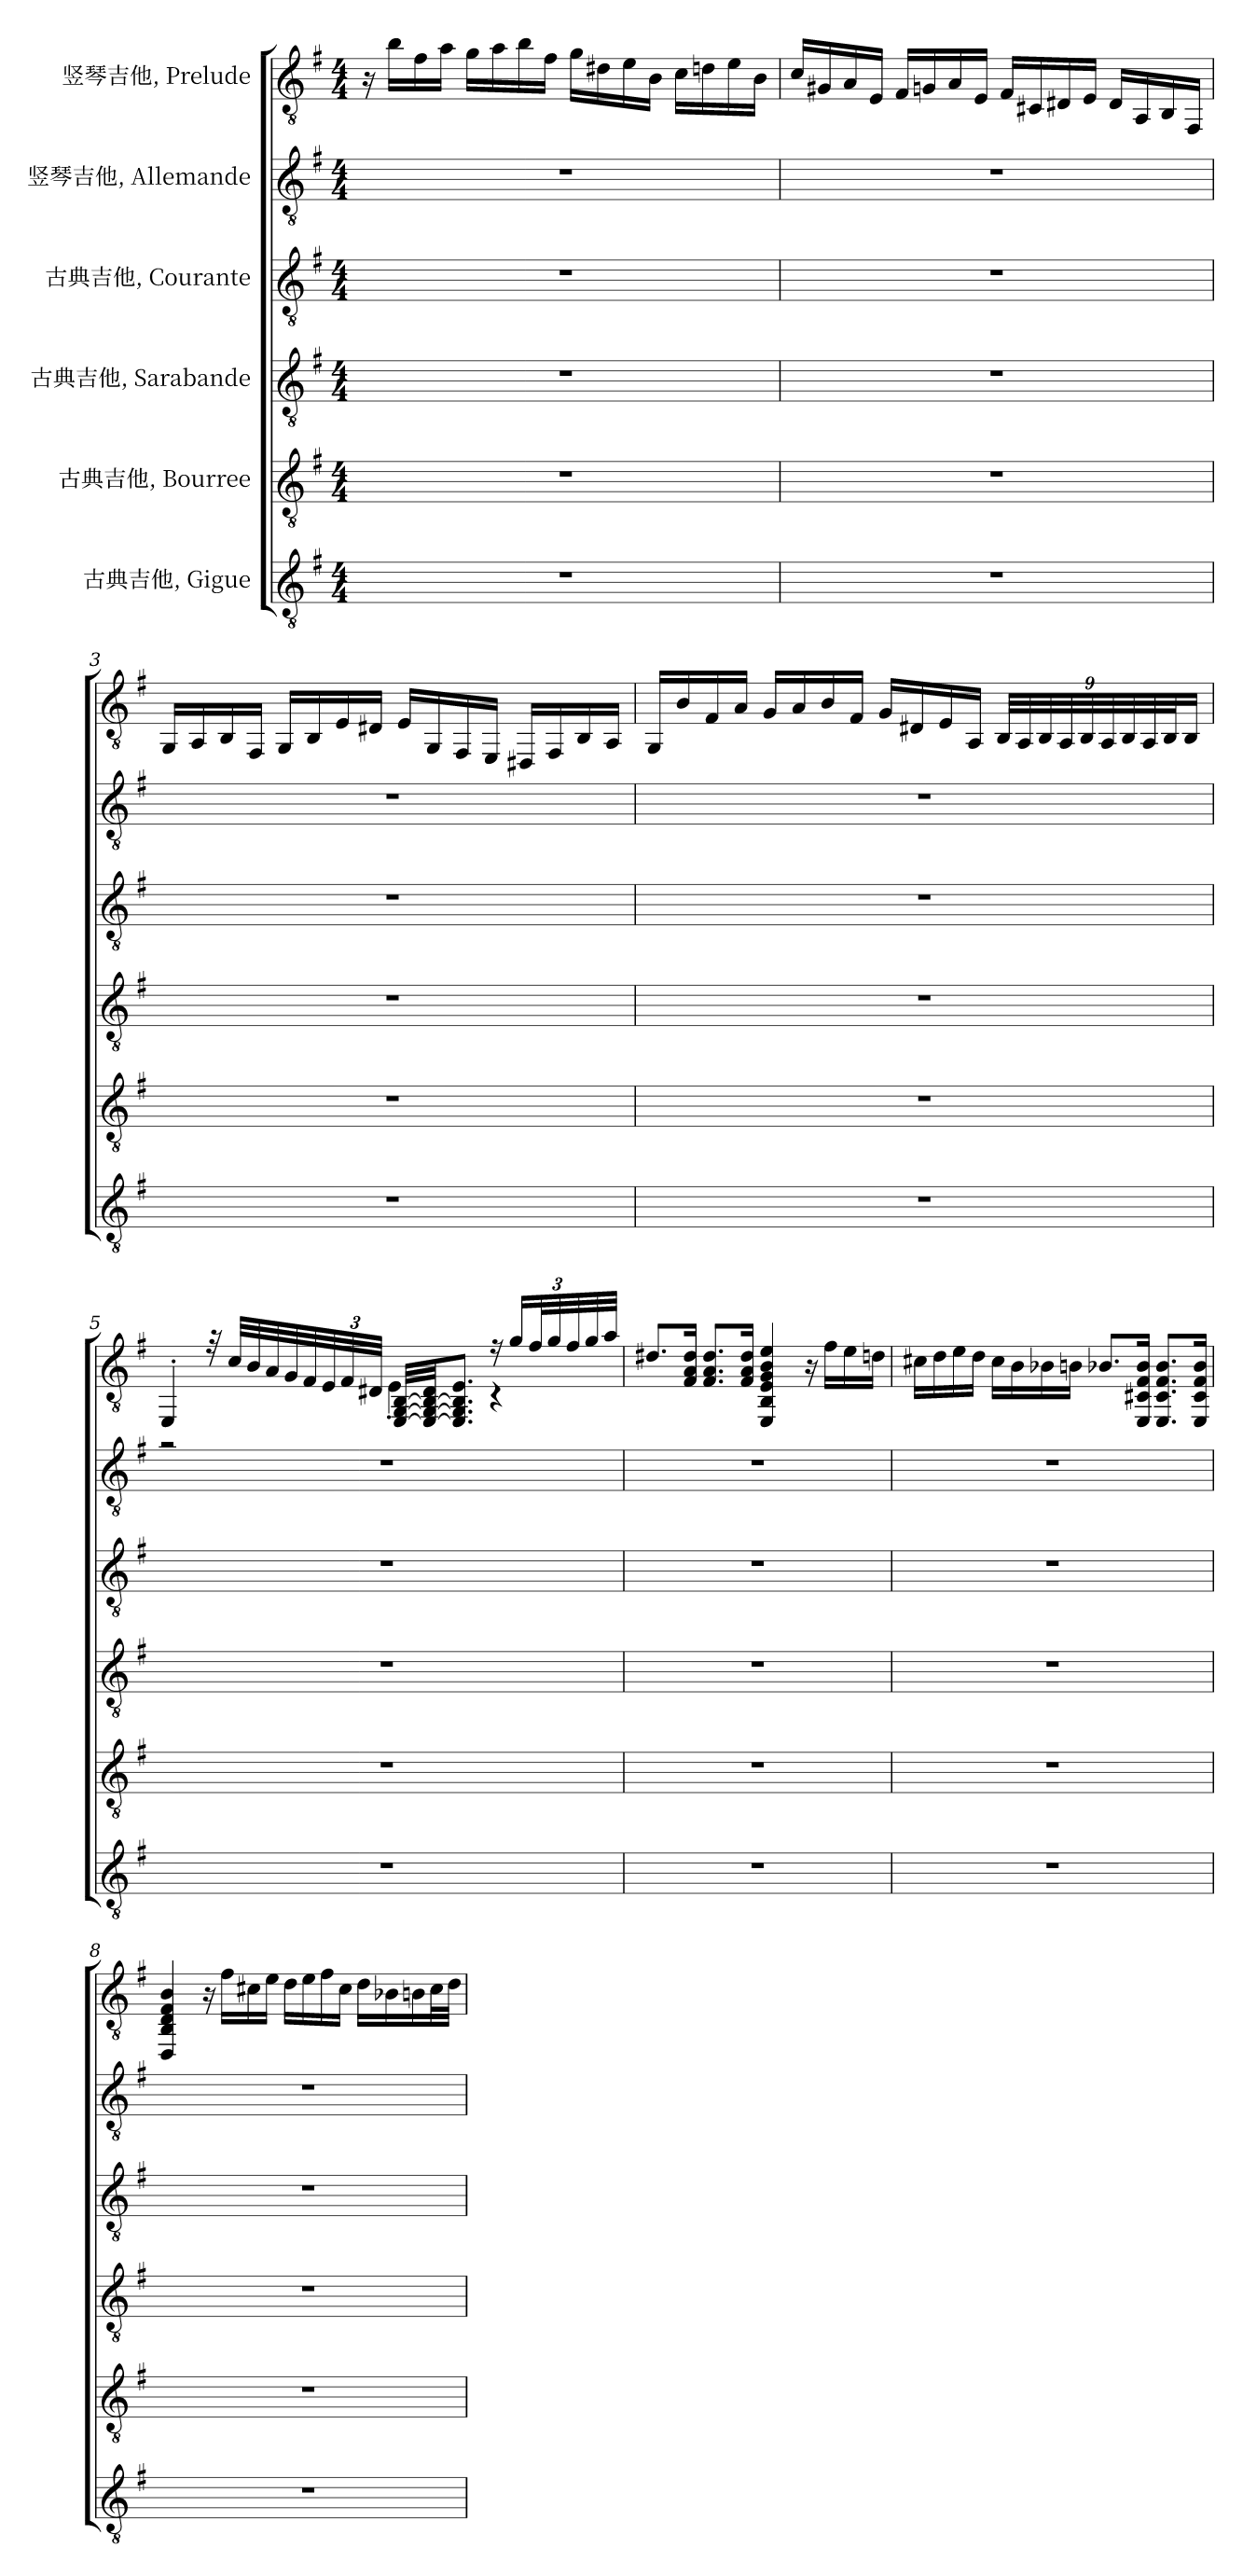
**kern	**kern	**kern	**kern	**kern	**kern
*part6	*part5	*part4	*part3	*part2	*part1
*staff6	*staff5	*staff4	*staff3	*staff2	*staff1
*I"古典吉他, Gigue	*I"古典吉他, Bourree	*I"古典吉他, Sarabande	*I"古典吉他, Courante	*I"竖琴吉他, Allemande	*I"竖琴吉他, Prelude
*clefGv2	*clefGv2	*clefGv2	*clefGv2	*clefGv2	*clefGv2
*k[f#]	*k[f#]	*k[f#]	*k[f#]	*k[f#]	*k[f#]
*M4/4	*M4/4	*M4/4	*M4/4	*M4/4	*M4/4
*MM80	*MM80	*MM80	*MM80	*MM80	*MM80
=1	=1	=1	=1	=1	=1
1r	1r	1r	1r	1r	16r
.	.	.	.	.	16b\LL
.	.	.	.	.	16f#\
.	.	.	.	.	16a\JJ
.	.	.	.	.	16g\LL
.	.	.	.	.	16a\
.	.	.	.	.	16b\
.	.	.	.	.	16f#\JJ
.	.	.	.	.	16g\LL
.	.	.	.	.	16d#X\
.	.	.	.	.	16e\
.	.	.	.	.	16B\JJ
.	.	.	.	.	16c\LL
.	.	.	.	.	16dn\
.	.	.	.	.	16e\
.	.	.	.	.	16B\JJ
!!LO:LB:g=z
=2	=2	=2	=2	=2	=2
1r	1r	1r	1r	1r	16c/LL
.	.	.	.	.	16G#X/
.	.	.	.	.	16A/
.	.	.	.	.	16E/JJ
.	.	.	.	.	16F#/LL
.	.	.	.	.	16Gn/
.	.	.	.	.	16A/
.	.	.	.	.	16E/JJ
.	.	.	.	.	16F#/LL
.	.	.	.	.	16C#X/
.	.	.	.	.	16D#X/
.	.	.	.	.	16E/JJ
.	.	.	.	.	16D#/LL
.	.	.	.	.	16AA/
.	.	.	.	.	16BB/
.	.	.	.	.	16FF#/JJ
=3	=3	=3	=3	=3	=3
1r	1r	1r	1r	1r	16GG/LL
.	.	.	.	.	16AA/
.	.	.	.	.	16BB/
.	.	.	.	.	16FF#/JJ
.	.	.	.	.	16GG/LL
.	.	.	.	.	16BB/
.	.	.	.	.	16E/
.	.	.	.	.	16D#X/JJ
.	.	.	.	.	16E/LL
.	.	.	.	.	16GG/
.	.	.	.	.	16FF#/
.	.	.	.	.	16EE/JJ
.	.	.	.	.	16DD#X/LL
.	.	.	.	.	16FF#/
.	.	.	.	.	16BB/
.	.	.	.	.	16AA/JJ
!!LO:PB:g=z
=4	=4	=4	=4	=4	=4
1r	1r	1r	1r	1r	16GG/LL
.	.	.	.	.	16B/
.	.	.	.	.	16F#/
.	.	.	.	.	16A/JJ
.	.	.	.	.	16G/LL
.	.	.	.	.	16A/
.	.	.	.	.	16B/
.	.	.	.	.	16F#/JJ
.	.	.	.	.	16G/LL
.	.	.	.	.	16D#X/
.	.	.	.	.	16E/
.	.	.	.	.	16AA/JJ
*	*	*	*	*	*Xbrackettup
.	.	.	.	.	48BB/LLL
.	.	.	.	.	48AA/
.	.	.	.	.	48BB/
.	.	.	.	.	48AA/
.	.	.	.	.	48BB/
.	.	.	.	.	48AA/
.	.	.	.	.	48BB/
.	.	.	.	.	48AA/
.	.	.	.	.	48BB/J
.	.	.	.	.	16BB/JJ
!!LO:LB:g=z
=5	=5	=5	=5	=5	=5
*	*	*	*	*	*^
1r	1r	1r	1r	1r	4EE'/	2r
.	.	.	.	.	32r	.
.	.	.	.	.	32c/LLL	.
.	.	.	.	.	32B/	.
.	.	.	.	.	32A/	.
.	.	.	.	.	32G/	.
.	.	.	.	.	32F#/	.
.	.	.	.	.	48E/	.
.	.	.	.	.	48F#/	.
.	.	.	.	.	48D#X/JJJ	.
.	.	.	.	.	[32EE/ [32GG/ [32BB/LLL	4E'\
.	.	.	.	.	32EE/_ 32GG/_ 32BB/_ 32D#/JJ	.
.	.	.	.	.	8.EE/] 8.GG/] 8.BB/] 8.E/J	.
.	.	.	.	.	16r	4r
.	.	.	.	.	16g/LL	.
.	.	.	.	.	48f#/L	.
.	.	.	.	.	48g/	.
.	.	.	.	.	48f#/	.
.	.	.	.	.	32g/	.
.	.	.	.	.	32a/JJJ	.
*	*	*	*	*	*v	*v
=6	=6	=6	=6	=6	=6
1r	1r	1r	1r	1r	8.d#X/L
.	.	.	.	.	16F#/ 16A/ 16d#/Jk
.	.	.	.	.	8.F#/ 8.A/ 8.d#/L
.	.	.	.	.	16F#/ 16A/ 16d#/Jk
.	.	.	.	.	4EE/ 4BB/ 4E/ 4G/ 4B/ 4e/
.	.	.	.	.	16r
.	.	.	.	.	16f#\LL
.	.	.	.	.	16e\
.	.	.	.	.	16dn\JJ
!!LO:PB:g=z
=7	=7	=7	=7	=7	=7
1r	1r	1r	1r	1r	16c#X\LL
.	.	.	.	.	16d\
.	.	.	.	.	16e\
.	.	.	.	.	16d\JJ
.	.	.	.	.	16c#\LL
.	.	.	.	.	16B\
.	.	.	.	.	16B-X\
.	.	.	.	.	16Bn\JJ
.	.	.	.	.	8.B-X/L
.	.	.	.	.	16EE/ 16C#X/ 16F#/ 16B-/Jk
.	.	.	.	.	8.EE/ 8.C#/ 8.F#/ 8.B-/L
.	.	.	.	.	16EE/ 16C#/ 16F#/ 16B-/Jk
=8	=8	=8	=8	=8	=8
1r	1r	1r	1r	1r	4DD/ 4BB/ 4D/ 4F#/ 4B/
.	.	.	.	.	16r
.	.	.	.	.	16f#\LL
.	.	.	.	.	16c#X\
.	.	.	.	.	16e\JJ
.	.	.	.	.	16d\LL
.	.	.	.	.	16e\
.	.	.	.	.	16f#\
.	.	.	.	.	16c#\JJ
.	.	.	.	.	16d\LL
.	.	.	.	.	16B-X\
.	.	.	.	.	16Bn\
.	.	.	.	.	32c#\L
.	.	.	.	.	32d\JJJ
=	=	=	=	=	=
*-	*-	*-	*-	*-	*-
